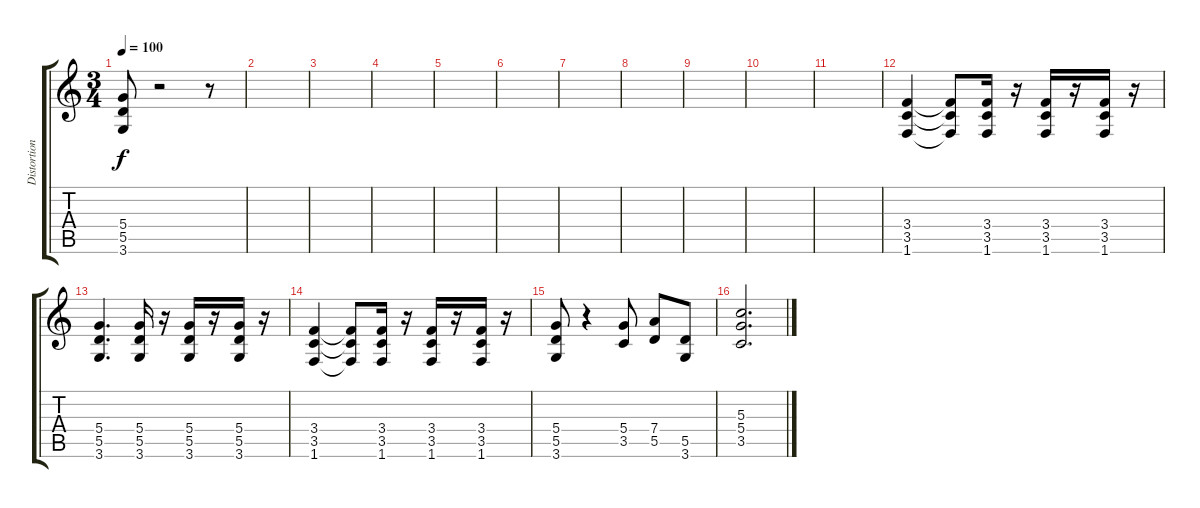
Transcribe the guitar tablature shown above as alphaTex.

\track ("Distortion Guitar" "Distortion") {instrument distortionguitar}
\staff {score tabs}
\tuning (E4 B3 G3 D3 A2 E2) {hide}
\ts (3 4)
\tempo 100
\clef g2
\ks c
(5.4 5.5 3.6).8{dy f} r.2 r.8 |
|
|
|
|
|
|
|
|
|
|
(3.4 3.5 1.6).4 (3.4{t} 3.5{t} 1.6{t}).8 (3.4 3.5 1.6).16 r.16 (3.4 3.5 1.6).16 r.16 (3.4 3.5 1.6).16 r.16 |
(5.4 5.5 3.6).4{d} (5.4 5.5 3.6).16 r.16 (5.4 5.5 3.6).16 r.16 (5.4 5.5 3.6).16 r.16 |
(3.4 3.5 1.6).4 (3.4{t} 3.5{t} 1.6{t}).8 (3.4 3.5 1.6).16 r.16 (3.4 3.5 1.6).16 r.16 (3.4 3.5 1.6).16 r.16 |
(5.4 5.5 3.6).8 r.4 (5.4 3.5).8 (7.4 5.5).8 (5.5 3.6).8 |
(5.3 5.4 3.5).2{d}
